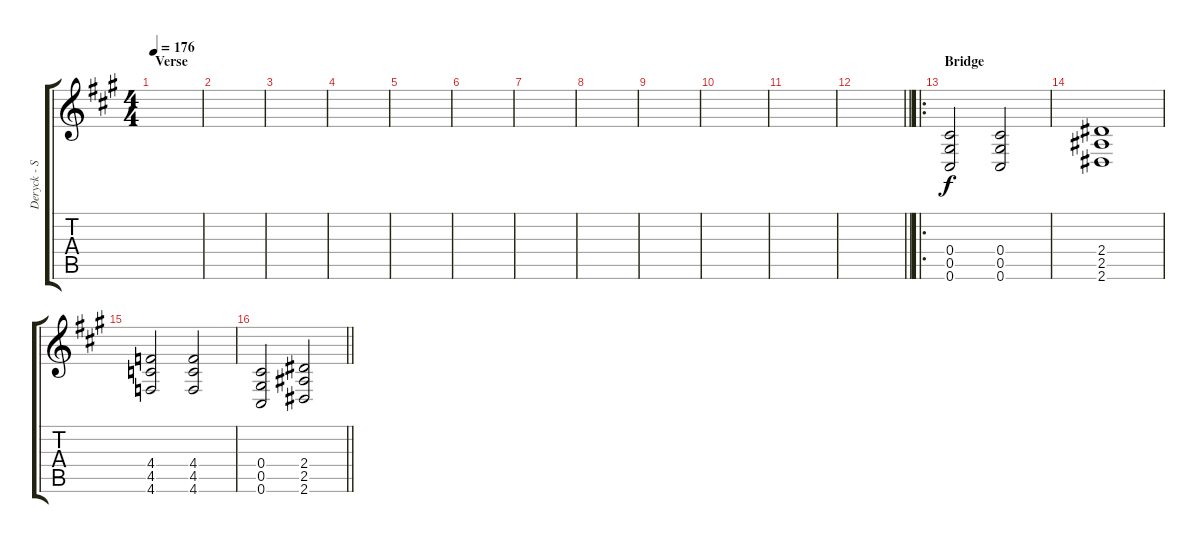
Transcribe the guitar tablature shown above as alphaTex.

\track ("Deryck - Second Guitar" "Deryck - S") {instrument distortionguitar}
\staff {score tabs}
\tuning (Eb4 Bb3 Gb3 Db3 Ab2 Db2) {hide}
\ts (4 4)
\section ("" "Verse")
\tempo 176
\clef g2
\ks a
|
|
|
|
|
|
|
|
|
|
|
\barLineRight lightlight
|
\ro
\section ("" "Bridge")
(0.4 0.5 0.6).2 (0.4 0.5 0.6).2 |
(2.4 2.5 2.6).1 |
(4.4 4.5 4.6).2 (4.4 4.5 4.6).2 |
\barLineRight lightlight
(0.4 0.5 0.6).2 (2.4 2.5 2.6).2
